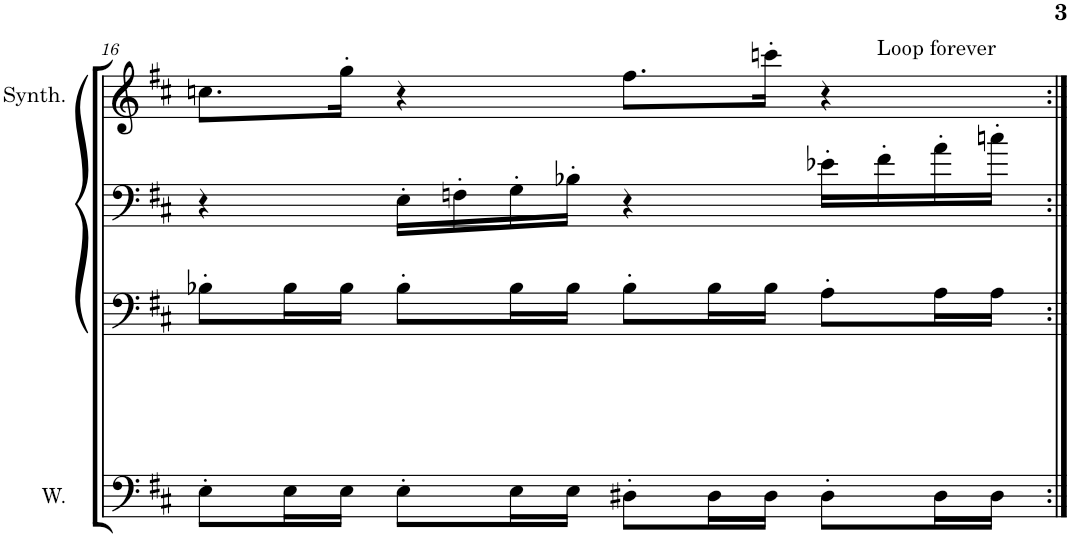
**kern	**kern	**kern	**kern
*part4	*part3	*part2	*part1
*staff4	*staff3	*staff2	*staff1
*I"Wave	*I"Square Synthesizer	*I"Square Synthesizer	*I"Square
*I'W.	*	*	*I'S.
!!LO:PB:g=z
*clefF4	*clefF4	*clefF4	*clefG2
*k[f#c#]	*k[f#c#]	*k[f#c#]	*k[f#c#]
*M4/4	*M4/4	*M4/4	*M4/4
*met(c)	*met(c)	*met(c)	*met(c)
=16	=16	=16	=16
*	*	*	*^
8E'\L	8B-X'\L	4r	8.ccn\L	2ryy
16E\L	16B-\L	.	.	.
16E\JJ	16B-\JJ	.	16gg'\Jk	.
8E'\L	8B-'\L	16E'\LL	4r	.
.	.	16Fn'\	.	.
16E\L	16B-\L	16G'\	.	.
16E\JJ	16B-\JJ	16B-X'\JJ	.	.
8D#X'\L	8B-'\L	4r	8.ff#\L	4ryy
16D#\L	16B-\L	.	.	.
16D#\JJ	16B-\JJ	.	16cccn'\Jk	.
8D#'\L	8A'\L	16e-X'\LL	4r	16ryy
!	!	!	!	!LO:TX:a:t=Loop forever
.	.	16f#'\	.	8.ryy
16D#\L	16A\L	16a'\	.	.
16D#\JJ	16A\JJ	16ccn'\JJ	.	.
*	*	*	*v	*v
=:|!	=:|!	=:|!	=:|!
*-	*-	*-	*-
